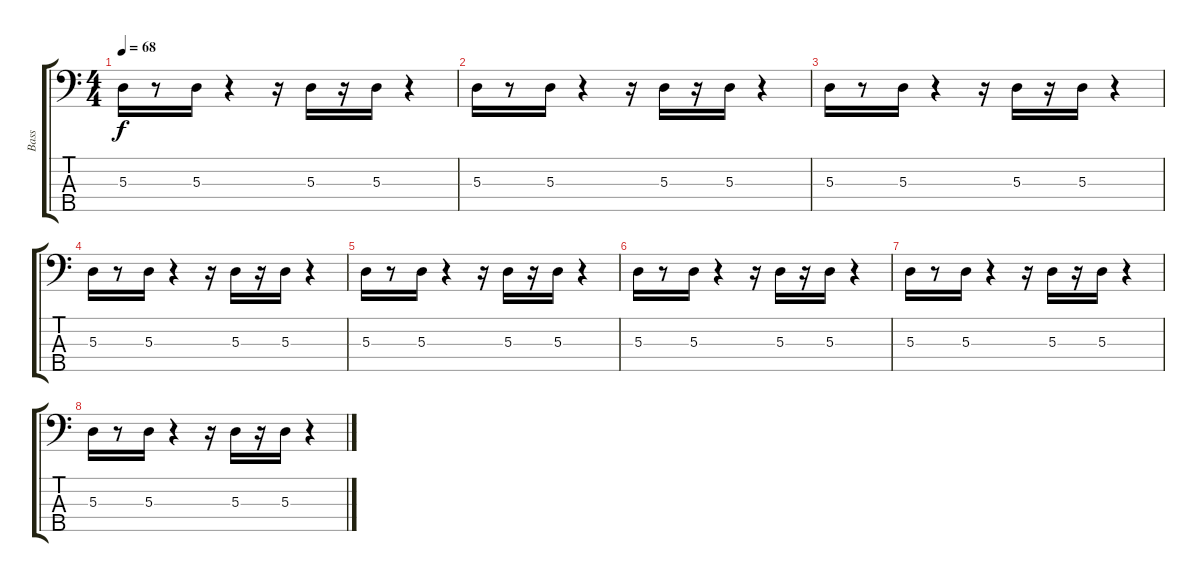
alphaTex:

\track ("Bass" "Bass") {instrument slapbass1}
\staff {score tabs}
\tuning (G2 D2 A1 E1 B0) {hide}
\ts (4 4)
\tempo 68
\clef f4
\ks c
5.3.16{dy f} r.8 5.3.16 r.4 r.16 5.3.16 r.16 5.3.16 r.4 |
5.3.16 r.8 5.3.16 r.4 r.16 5.3.16 r.16 5.3.16 r.4 |
5.3.16 r.8 5.3.16 r.4 r.16 5.3.16 r.16 5.3.16 r.4 |
5.3.16 r.8 5.3.16 r.4 r.16 5.3.16 r.16 5.3.16 r.4 |
5.3.16 r.8 5.3.16 r.4 r.16 5.3.16 r.16 5.3.16 r.4 |
5.3.16 r.8 5.3.16 r.4 r.16 5.3.16 r.16 5.3.16 r.4 |
5.3.16 r.8 5.3.16 r.4 r.16 5.3.16 r.16 5.3.16 r.4 |
5.3.16 r.8 5.3.16 r.4 r.16 5.3.16 r.16 5.3.16 r.4
